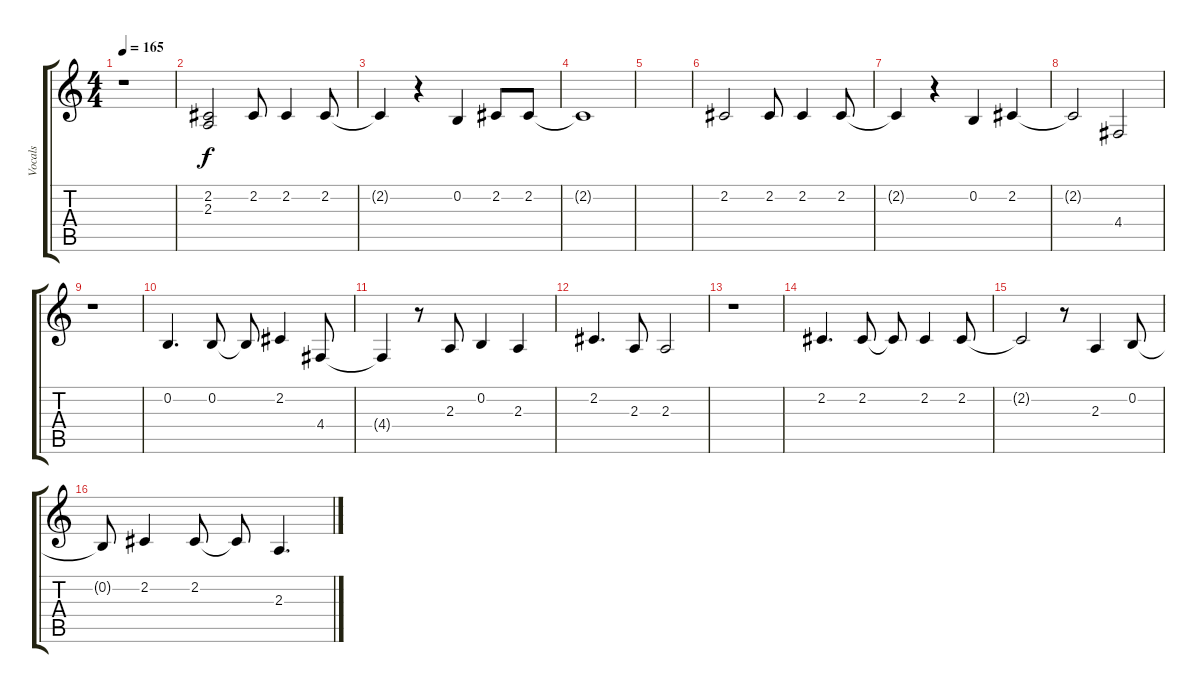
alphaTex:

\track ("Vocals" "Vocals") {instrument lead2sawtooth}
\staff {score tabs}
\tuning (E4 B3 G3 D3 A2 E2) {hide}
\ts (4 4)
\tempo 165
\clef g2
\ks c
r.1{dy f} |
(2.2 2.3).2 2.2.8 2.2.4 2.2.8 |
2.2{t}.4 r.4 0.2.4 2.2.8 2.2.8 |
2.2{t}.1 |
|
2.2.2 2.2.8 2.2.4 2.2.8 |
2.2{t}.4 r.4 0.2.4 2.2.4 |
2.2{t}.2 4.4.2 |
r.1 |
0.2.4{d} 0.2.8 0.2{t}.8 2.2.4 4.4.8 |
4.4{t}.4 r.8 2.3.8 0.2.4 2.3.4 |
2.2.4{d} 2.3.8 2.3.2 |
r.1 |
2.2.4{d} 2.2.8 2.2{t}.8 2.2.4 2.2.8 |
2.2{t}.2 r.8 2.3.4 0.2.8 |
0.2{t}.8 2.2.4 2.2.8 2.2{t}.8 2.3.4{d}
